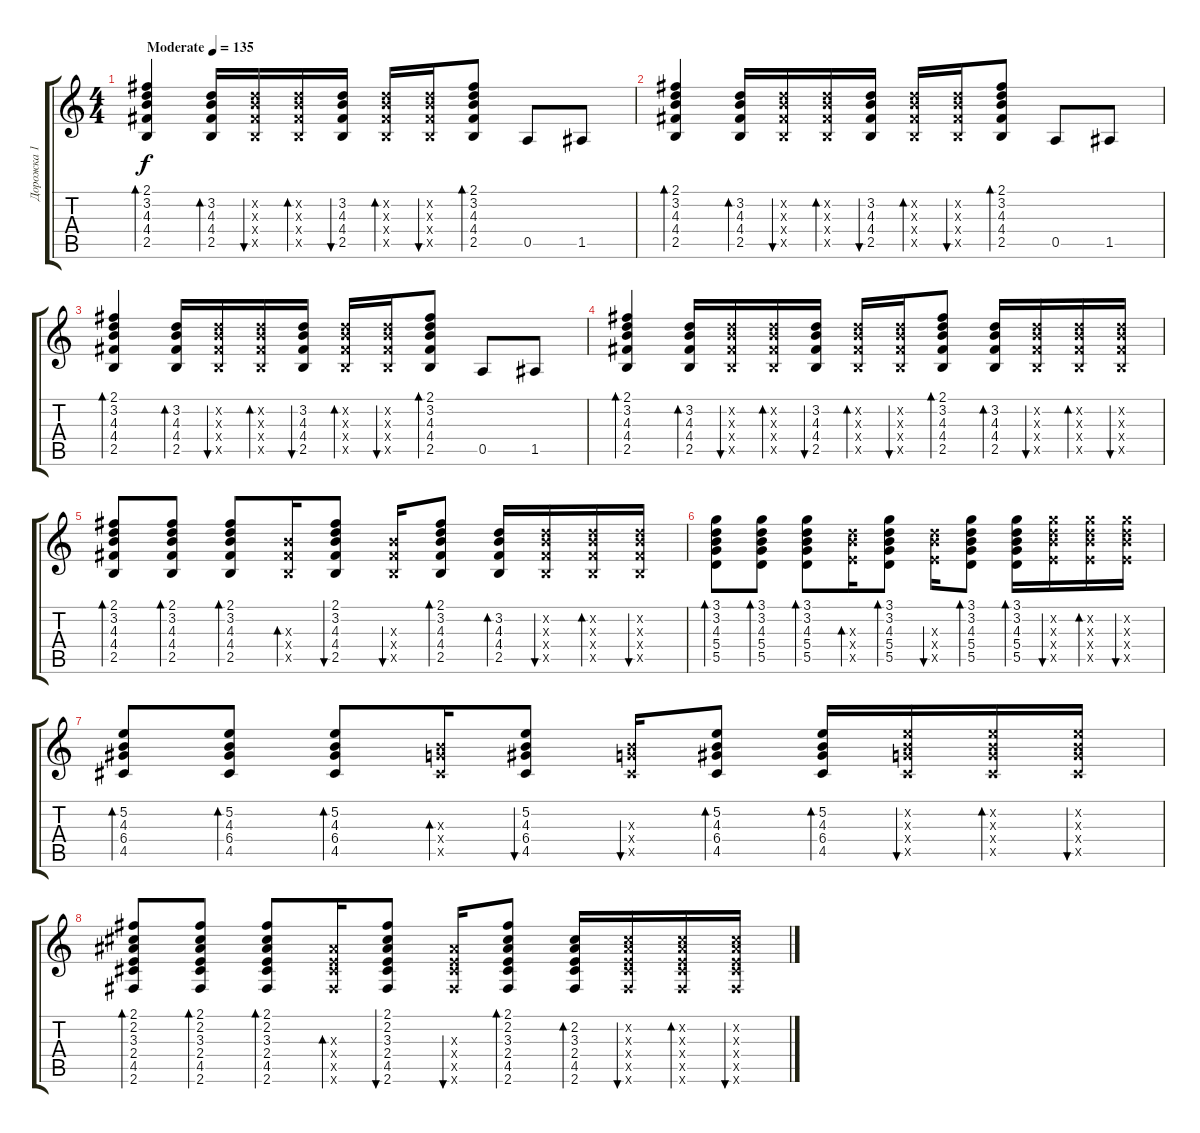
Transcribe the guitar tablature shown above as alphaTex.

\track ("Дорожка 1" "Дорожка 1") {instrument electricguitarjazz}
\staff {score tabs}
\tuning (E4 B3 G3 D3 A2 E2) {hide}
\ts (4 4)
\tempo (135 "Moderate")
\clef g2
\ks c
(2.1 3.2 4.3 4.4 2.5).4{bd 30 dy f instrument electricguitarjazz} (3.2 4.3 4.4 2.5).16{bd 30} (3.2{x} 4.3{x} 4.4{x} 2.5{x}).16{bu 30} (3.2{x} 4.3{x} 4.4{x} 2.5{x}).16{bd 30} (3.2 4.3 4.4 2.5).16{bu 30} (3.2{x} 4.3{x} 4.4{x} 2.5{x}).16{bd 30} (3.2{x} 4.3{x} 4.4{x} 2.5{x}).16{bu 30} (2.1 3.2 4.3 4.4 2.5).8{bd 30} 0.5.8 1.5.8 |
(2.1 3.2 4.3 4.4 2.5).4{bd 30} (3.2 4.3 4.4 2.5).16{bd 30} (3.2{x} 4.3{x} 4.4{x} 2.5{x}).16{bu 30} (3.2{x} 4.3{x} 4.4{x} 2.5{x}).16{bd 30} (3.2 4.3 4.4 2.5).16{bu 30} (3.2{x} 4.3{x} 4.4{x} 2.5{x}).16{bd 30} (3.2{x} 4.3{x} 4.4{x} 2.5{x}).16{bu 30} (2.1 3.2 4.3 4.4 2.5).8{bd 30} 0.5.8 1.5.8 |
(2.1 3.2 4.3 4.4 2.5).4{bd 30} (3.2 4.3 4.4 2.5).16{bd 30} (3.2{x} 4.3{x} 4.4{x} 2.5{x}).16{bu 30} (3.2{x} 4.3{x} 4.4{x} 2.5{x}).16{bd 30} (3.2 4.3 4.4 2.5).16{bu 30} (3.2{x} 4.3{x} 4.4{x} 2.5{x}).16{bd 30} (3.2{x} 4.3{x} 4.4{x} 2.5{x}).16{bu 30} (2.1 3.2 4.3 4.4 2.5).8{bd 30} 0.5.8 1.5.8 |
(2.1 3.2 4.3 4.4 2.5).4{bd 30} (3.2 4.3 4.4 2.5).16{bd 30} (3.2{x} 4.3{x} 4.4{x} 2.5{x}).16{bu 30} (3.2{x} 4.3{x} 4.4{x} 2.5{x}).16{bd 30} (3.2 4.3 4.4 2.5).16{bu 30} (3.2{x} 4.3{x} 4.4{x} 2.5{x}).16{bd 30} (3.2{x} 4.3{x} 4.4{x} 2.5{x}).16{bu 30} (2.1 3.2 4.3 4.4 2.5).8{bd 30} (3.2 4.3 4.4 2.5).16{bd 30} (3.2{x} 4.3{x} 4.4{x} 2.5{x}).16{bu 30} (3.2{x} 4.3{x} 4.4{x} 2.5{x}).16{bd 30} (3.2{x} 4.3{x} 4.4{x} 2.5{x}).16{bu 30} |
(2.1 3.2 4.3 4.4 2.5).8{bd 30} (2.1 3.2 4.3 4.4 2.5).8{bd 30} (2.1 3.2 4.3 4.4 2.5).8{bd 30} (4.3{x} 4.4{x} 2.5{x}).16{bd 30} (2.1 3.2 4.3 4.4 2.5).8{bu 30} (4.3{x} 4.4{x} 2.5{x}).16{bu 30} (2.1 3.2 4.3 4.4 2.5).8{bd 30} (3.2 4.3 4.4 2.5).16{bd 30} (3.2{x} 4.3{x} 4.4{x} 2.5{x}).16{bu 30} (3.2{x} 4.3{x} 4.4{x} 2.5{x}).16{bd 30} (3.2{x} 4.3{x} 4.4{x} 2.5{x}).16{bu 30} |
(3.1 3.2 4.3 5.4 5.5).8{bd 30} (3.1 3.2 4.3 5.4 5.5).8{bd 30} (3.1 3.2 4.3 5.4 5.5).8{bd 30} (7.3{x} 9.4{x} 7.5{x}).16{bd 30} (3.1 3.2 4.3 5.4 5.5).8{bd 30} (7.3{x} 9.4{x} 7.5{x}).16{bu 30} (3.1 3.2 4.3 5.4 5.5).8{bd 30} (3.1 3.2 4.3 5.4 5.5).16{bd 30} (8.2{x} 7.3{x} 9.4{x} 7.5{x}).16{bu 30} (8.2{x} 7.3{x} 9.4{x} 7.5{x}).16{bd 30} (8.2{x} 7.3{x} 9.4{x} 7.5{x}).16{bu 30} |
(5.2 4.3 6.4 4.5).8{bd 30} (5.2 4.3 6.4 4.5).8{bd 30} (5.2 4.3 6.4 4.5).8{bd 30} (4.3{x} 5.4{x} 4.5{x}).16{bd 30} (5.2 4.3 6.4 4.5).8{bu 30} (4.3{x} 5.4{x} 4.5{x}).16{bu 30} (5.2 4.3 6.4 4.5).8{bd 30} (5.2 4.3 6.4 4.5).16{bd 30} (5.2{x} 4.3{x} 5.4{x} 4.5{x}).16{bu 30} (5.2{x} 4.3{x} 5.4{x} 4.5{x}).16{bd 30} (5.2{x} 4.3{x} 5.4{x} 4.5{x}).16{bu 30} |
(2.1 2.2 3.3 2.4 4.5 2.6).8{bd 30} (2.1 2.2 3.3 2.4 4.5 2.6).8{bd 30} (2.1 2.2 3.3 2.4 4.5 2.6).8{bd 30} (3.3{x} 2.4{x} 4.5{x} 2.6{x}).16{bd 30} (2.1 2.2 3.3 2.4 4.5 2.6).8{bu 30} (3.3{x} 2.4{x} 4.5{x} 2.6{x}).16{bu 30} (2.1 2.2 3.3 2.4 4.5 2.6).8{bd 30} (2.2 3.3 2.4 4.5 2.6).16{bd 30} (2.2{x} 3.3{x} 2.4{x} 4.5{x} 2.6{x}).16{bu 30} (2.2{x} 3.3{x} 2.4{x} 4.5{x} 2.6{x}).16{bd 30} (2.2{x} 3.3{x} 2.4{x} 4.5{x} 2.6{x}).16{bu 30}
